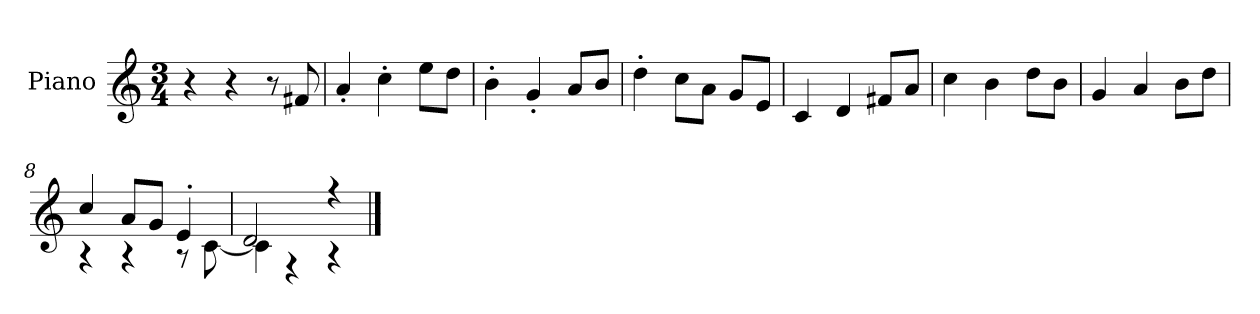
**kern
*part1
*staff1
*I"Piano
*I'P-no
*clefG2
*k[]
*M3/4
*MM177
=1
4r
4r
8r
8f#X/
=2
4a'/
4cc'\
8ee\L
8dd\J
=3
4b'\
4g'/
8a/L
8b/J
=4
4dd'\
8cc\L
8a\J
8g/L
8e/J
=5
4c/
4d/
8f#X/L
8a/J
=6
4cc\
4b\
8dd\L
8b\J
=7
4g/
4a/
8b\L
8dd\J
=8
*^
4cc/	4r
8a/L	4r
8g/J	.
4e'/	8r
.	[8c\
!!LO:LB:g=z	!!
=9	=9
2d/	4c\]
.	4r
4r	4r
*v	*v
==
*-
